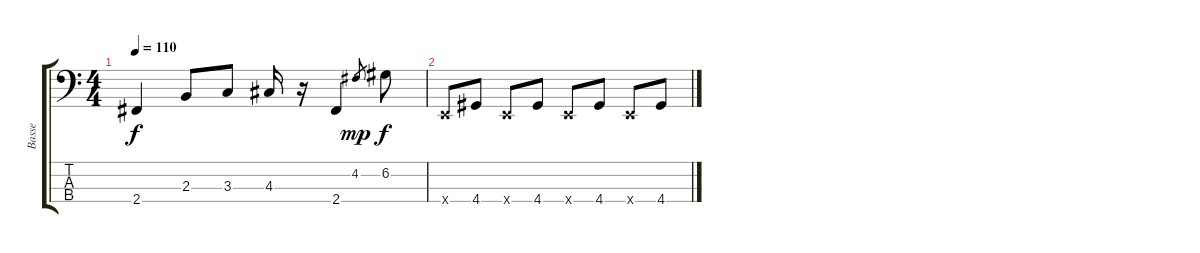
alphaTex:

\track ("Basse" "Basse") {instrument electricbassfinger}
\staff {score tabs}
\tuning (G2 D2 A1 E1) {hide}
\ts (4 4)
\tempo 110
\clef f4
\ks c
2.4{t}.4{dy f} 2.3.8 3.3.8 4.3.16 r.16 2.4.4 4.2.8{gr dy mp} 6.2.8{dy f} |
0.4{x}.8 4.4.8 0.4{x}.8 4.4.8 0.4{x}.8 4.4.8 0.4{x}.8 4.4.8
